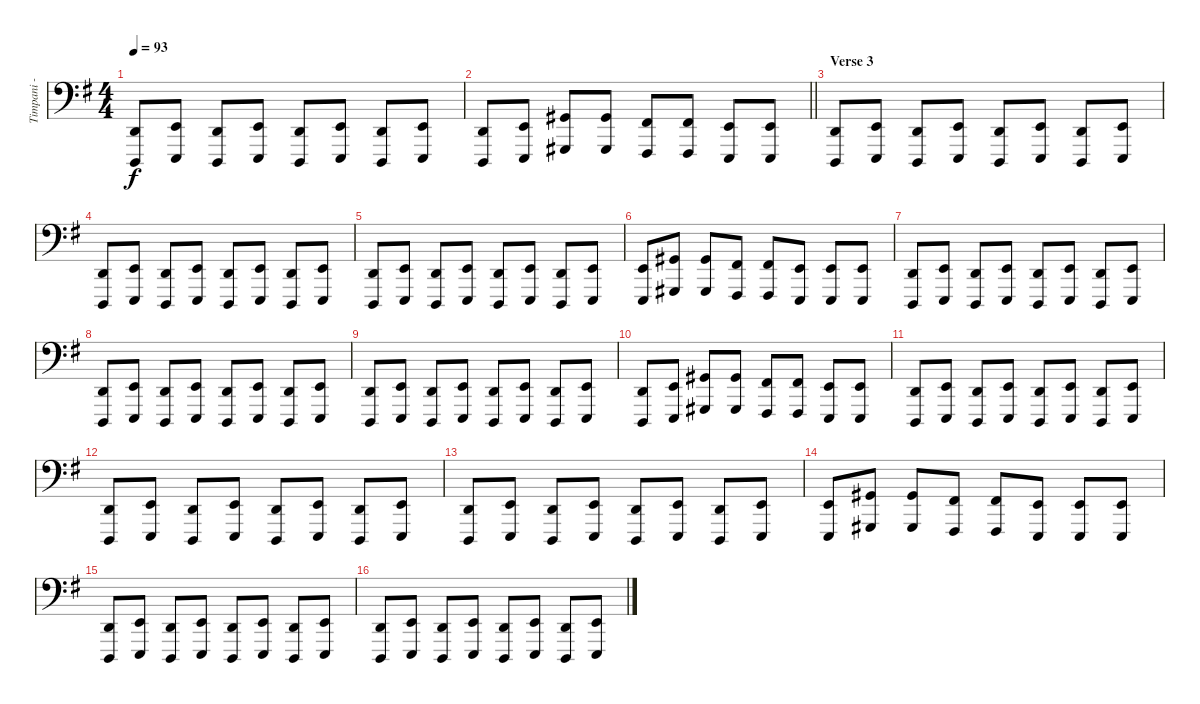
\track ("Timpani - Ed Warby" "Timpani - ") {instrument cello}
\staff {score}
\tuning (G2 D2 A1 E1 B0) {hide}
\ts (4 4)
\tempo 93
\clef f4
\ks eminor
(0.2 3.5).8{dy f} (2.2 0.4).8 (0.2 3.5).8 (2.2 0.4).8 (0.2 3.5).8 (2.2 0.4).8 (0.2 3.5).8 (2.2 0.4).8 |
\barLineRight lightlight
(0.2 3.5).8 (2.2 0.4).8 (1.1 4.4).8 (1.1 4.4).8 (4.2 2.4).8 (4.2 2.4).8 (2.2 0.4).8 (2.2 0.4).8 |
\section ("" "Verse 3")
(0.2 3.5).8 (2.2 0.4).8 (0.2 3.5).8 (2.2 0.4).8 (0.2 3.5).8 (2.2 0.4).8 (0.2 3.5).8 (2.2 0.4).8 |
(0.2 3.5).8 (2.2 0.4).8 (0.2 3.5).8 (2.2 0.4).8 (0.2 3.5).8 (2.2 0.4).8 (0.2 3.5).8 (2.2 0.4).8 |
(0.2 3.5).8 (2.2 0.4).8 (0.2 3.5).8 (2.2 0.4).8 (0.2 3.5).8 (2.2 0.4).8 (0.2 3.5).8 (2.2 0.4).8 |
(2.2 0.4).8 (1.1 4.4).8 (1.1 4.4).8 (4.2 2.4).8 (4.2 2.4).8 (2.2 0.4).8 (2.2 0.4).8 (2.2 0.4).8 |
(0.2 3.5).8 (2.2 0.4).8 (0.2 3.5).8 (2.2 0.4).8 (0.2 3.5).8 (2.2 0.4).8 (0.2 3.5).8 (2.2 0.4).8 |
(0.2 3.5).8 (2.2 0.4).8 (0.2 3.5).8 (2.2 0.4).8 (0.2 3.5).8 (2.2 0.4).8 (0.2 3.5).8 (2.2 0.4).8 |
(0.2 3.5).8 (2.2 0.4).8 (0.2 3.5).8 (2.2 0.4).8 (0.2 3.5).8 (2.2 0.4).8 (0.2 3.5).8 (2.2 0.4).8 |
(0.2 3.5).8 (2.2 0.4).8 (1.1 4.4).8 (1.1 4.4).8 (4.2 2.4).8 (4.2 2.4).8 (2.2 0.4).8 (2.2 0.4).8 |
(0.2 3.5).8 (2.2 0.4).8 (0.2 3.5).8 (2.2 0.4).8 (0.2 3.5).8 (2.2 0.4).8 (0.2 3.5).8 (2.2 0.4).8 |
(0.2 3.5).8 (2.2 0.4).8 (0.2 3.5).8 (2.2 0.4).8 (0.2 3.5).8 (2.2 0.4).8 (0.2 3.5).8 (2.2 0.4).8 |
(0.2 3.5).8 (2.2 0.4).8 (0.2 3.5).8 (2.2 0.4).8 (0.2 3.5).8 (2.2 0.4).8 (0.2 3.5).8 (2.2 0.4).8 |
(2.2 0.4).8 (1.1 4.4).8 (1.1 4.4).8 (4.2 2.4).8 (4.2 2.4).8 (2.2 0.4).8 (2.2 0.4).8 (2.2 0.4).8 |
(0.2 3.5).8 (2.2 0.4).8 (0.2 3.5).8 (2.2 0.4).8 (0.2 3.5).8 (2.2 0.4).8 (0.2 3.5).8 (2.2 0.4).8 |
(0.2 3.5).8 (2.2 0.4).8 (0.2 3.5).8 (2.2 0.4).8 (0.2 3.5).8 (2.2 0.4).8 (0.2 3.5).8 (2.2 0.4).8
